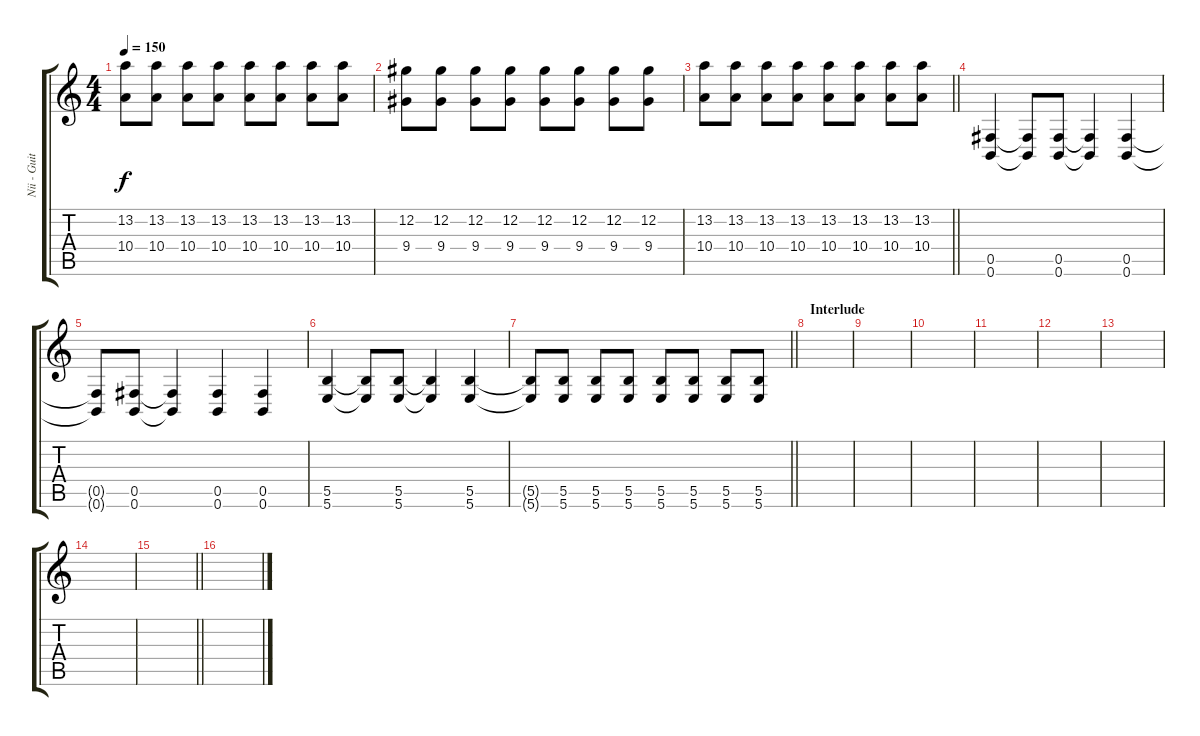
\track ("Nii - Guitar 2" "Nii - Guit") {instrument electricguitarjazz}
\staff {score tabs}
\tuning (Db4 Ab3 E3 B2 Gb2 B1) {hide}
\ts (4 4)
\tempo 150
\clef g2
\ks c
(13.2 10.4).8{dy f} (13.2 10.4).8 (13.2 10.4).8 (13.2 10.4).8 (13.2 10.4).8 (13.2 10.4).8 (13.2 10.4).8 (13.2 10.4).8 |
(12.2 9.4).8 (12.2 9.4).8 (12.2 9.4).8 (12.2 9.4).8 (12.2 9.4).8 (12.2 9.4).8 (12.2 9.4).8 (12.2 9.4).8 |
\barLineRight lightlight
(13.2 10.4).8 (13.2 10.4).8 (13.2 10.4).8 (13.2 10.4).8 (13.2 10.4).8 (13.2 10.4).8 (13.2 10.4).8 (13.2 10.4).8 |
(0.5 0.6).4{instrument distortionguitar} (0.5{t} 0.6{t}).8 (0.5 0.6).8 (0.5{t} 0.6{t}).4 (0.5 0.6).4 |
(0.5{t} 0.6{t}).8 (0.5 0.6).8 (0.5{t} 0.6{t}).4 (0.5 0.6).4 (0.5 0.6).4 |
(5.5 5.6).4 (5.5{t} 5.6{t}).8 (5.5 5.6).8 (5.5{t} 5.6{t}).4 (5.5 5.6).4 |
\barLineRight lightlight
(5.5{t} 5.6{t}).8 (5.5 5.6).8 (5.5 5.6).8 (5.5 5.6).8 (5.5 5.6).8 (5.5 5.6).8 (5.5 5.6).8 (5.5 5.6).8 |
\section ("" "Interlude")
|
|
|
|
|
|
|
\barLineRight lightlight
|
\section ("" "")
